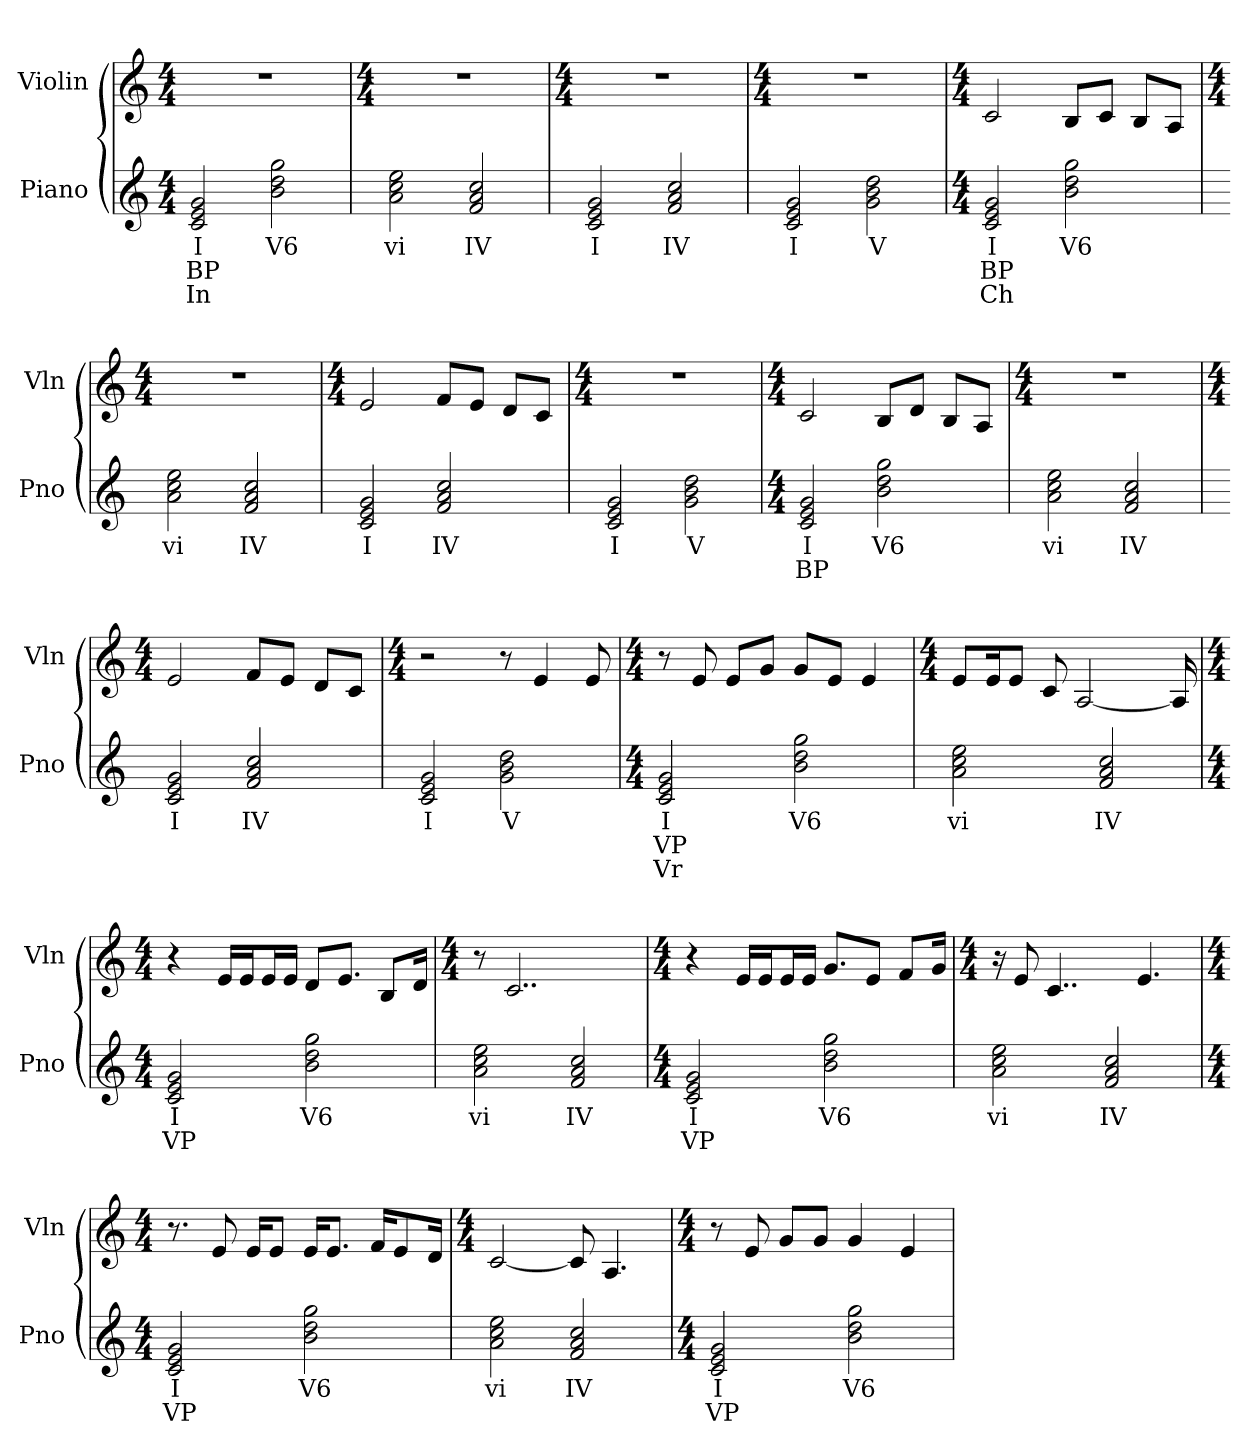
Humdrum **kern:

**kern	**text	**text	**text	**kern
*part2	*part2	*part2	*part2	*part1
*staff2	*staff2	*staff2	*staff2	*staff1
*I"Piano	*	*	*	*I"Violin
*I'Pno	*	*	*	*I'Vln
*k[]	*	*	*	*
*C:	*	*	*	*
*M4/4	*	*	*	*M4/4
=	=	=	=	=
2c 2e 2g	I	BP	In	1r
2b 2dd 2gg	V6	.	.	.
=	=	=	=	=
*k[]	*	*	*	*
*C:	*	*	*	*
*	*	*	*	*M4/4
2a 2cc 2ee	vi	.	.	1r
2f 2a 2cc	IV	.	.	.
=	=	=	=	=
*k[]	*	*	*	*
*C:	*	*	*	*
*	*	*	*	*M4/4
2c 2e 2g	I	.	.	1r
2f 2a 2cc	IV	.	.	.
=	=	=	=	=
*k[]	*	*	*	*
*C:	*	*	*	*
*	*	*	*	*M4/4
2c 2e 2g	I	.	.	1r
2g 2b 2dd	V	.	.	.
=	=	=	=	=
*k[]	*	*	*	*
*C:	*	*	*	*
*M4/4	*	*	*	*M4/4
2c 2e 2g	I	BP	Ch	2c
2b 2dd 2gg	V6	.	.	8BL
.	.	.	.	8cJ
.	.	.	.	8BL
.	.	.	.	8AJ
=	=	=	=	=
*k[]	*	*	*	*
*C:	*	*	*	*
*	*	*	*	*M4/4
2a 2cc 2ee	vi	.	.	1r
2f 2a 2cc	IV	.	.	.
=	=	=	=	=
*k[]	*	*	*	*
*C:	*	*	*	*
*	*	*	*	*M4/4
2c 2e 2g	I	.	.	2e
2f 2a 2cc	IV	.	.	8fL
.	.	.	.	8eJ
.	.	.	.	8dL
.	.	.	.	8cJ
=	=	=	=	=
*k[]	*	*	*	*
*C:	*	*	*	*
*	*	*	*	*M4/4
2c 2e 2g	I	.	.	1r
2g 2b 2dd	V	.	.	.
=	=	=	=	=
*k[]	*	*	*	*
*C:	*	*	*	*
*M4/4	*	*	*	*M4/4
2c 2e 2g	I	BP	.	2c
2b 2dd 2gg	V6	.	.	8BL
.	.	.	.	8dJ
.	.	.	.	8BL
.	.	.	.	8AJ
=	=	=	=	=
*k[]	*	*	*	*
*C:	*	*	*	*
*	*	*	*	*M4/4
2a 2cc 2ee	vi	.	.	1r
2f 2a 2cc	IV	.	.	.
=	=	=	=	=
*k[]	*	*	*	*
*C:	*	*	*	*
*	*	*	*	*M4/4
2c 2e 2g	I	.	.	2e
2f 2a 2cc	IV	.	.	8fL
.	.	.	.	8eJ
.	.	.	.	8dL
.	.	.	.	8cJ
=	=	=	=	=
*k[]	*	*	*	*
*C:	*	*	*	*
*	*	*	*	*M4/4
2c 2e 2g	I	.	.	2r
2g 2b 2dd	V	.	.	8r
.	.	.	.	4e
.	.	.	.	8e
=	=	=	=	=
*k[]	*	*	*	*
*C:	*	*	*	*
*M4/4	*	*	*	*M4/4
2c 2e 2g	I	VP	Vr	8r
.	.	.	.	8e
.	.	.	.	8eL
.	.	.	.	8gJ
2b 2dd 2gg	V6	.	.	8gL
.	.	.	.	8eJ
.	.	.	.	4e
=	=	=	=	=
*k[]	*	*	*	*
*C:	*	*	*	*
*	*	*	*	*M4/4
2a 2cc 2ee	vi	.	.	8eL
.	.	.	.	16eK
.	.	.	.	8eJ
.	.	.	.	8c
.	.	.	.	[2A
2f 2a 2cc	IV	.	.	.
.	.	.	.	16A]
=	=	=	=	=
*k[]	*	*	*	*
*C:	*	*	*	*
*M4/4	*	*	*	*M4/4
2c 2e 2g	I	VP	.	4r
.	.	.	.	16eLL
.	.	.	.	16eJ
.	.	.	.	16eL
.	.	.	.	16eJJ
2b 2dd 2gg	V6	.	.	8dL
.	.	.	.	8.eJ
.	.	.	.	8BL
.	.	.	.	16dJk
=	=	=	=	=
*k[]	*	*	*	*
*C:	*	*	*	*
*	*	*	*	*M4/4
2a 2cc 2ee	vi	.	.	8r
.	.	.	.	2..c
2f 2a 2cc	IV	.	.	.
=	=	=	=	=
*k[]	*	*	*	*
*C:	*	*	*	*
*M4/4	*	*	*	*M4/4
2c 2e 2g	I	VP	.	4r
.	.	.	.	16eLL
.	.	.	.	16eJ
.	.	.	.	16eL
.	.	.	.	16eJJ
2b 2dd 2gg	V6	.	.	8.gL
.	.	.	.	8eJ
.	.	.	.	8fL
.	.	.	.	16gJk
=	=	=	=	=
*k[]	*	*	*	*
*C:	*	*	*	*
*	*	*	*	*M4/4
2a 2cc 2ee	vi	.	.	16r
.	.	.	.	8e
.	.	.	.	4..c
2f 2a 2cc	IV	.	.	.
.	.	.	.	4.e
=	=	=	=	=
*k[]	*	*	*	*
*C:	*	*	*	*
*M4/4	*	*	*	*M4/4
2c 2e 2g	I	VP	.	8.r
.	.	.	.	8e
.	.	.	.	16eKL
.	.	.	.	8eJ
2b 2dd 2gg	V6	.	.	16eKL
.	.	.	.	8.eJ
.	.	.	.	16fKL
.	.	.	.	8e
.	.	.	.	16dJk
=	=	=	=	=
*k[]	*	*	*	*
*C:	*	*	*	*
*	*	*	*	*M4/4
2a 2cc 2ee	vi	.	.	[2c
2f 2a 2cc	IV	.	.	8c]
.	.	.	.	4.A
=	=	=	=	=
*k[]	*	*	*	*
*C:	*	*	*	*
*M4/4	*	*	*	*M4/4
2c 2e 2g	I	VP	.	8r
.	.	.	.	8e
.	.	.	.	8gL
.	.	.	.	8gJ
2b 2dd 2gg	V6	.	.	4g
.	.	.	.	4e
=	=	=	=	=
*-	*-	*-	*-	*-
